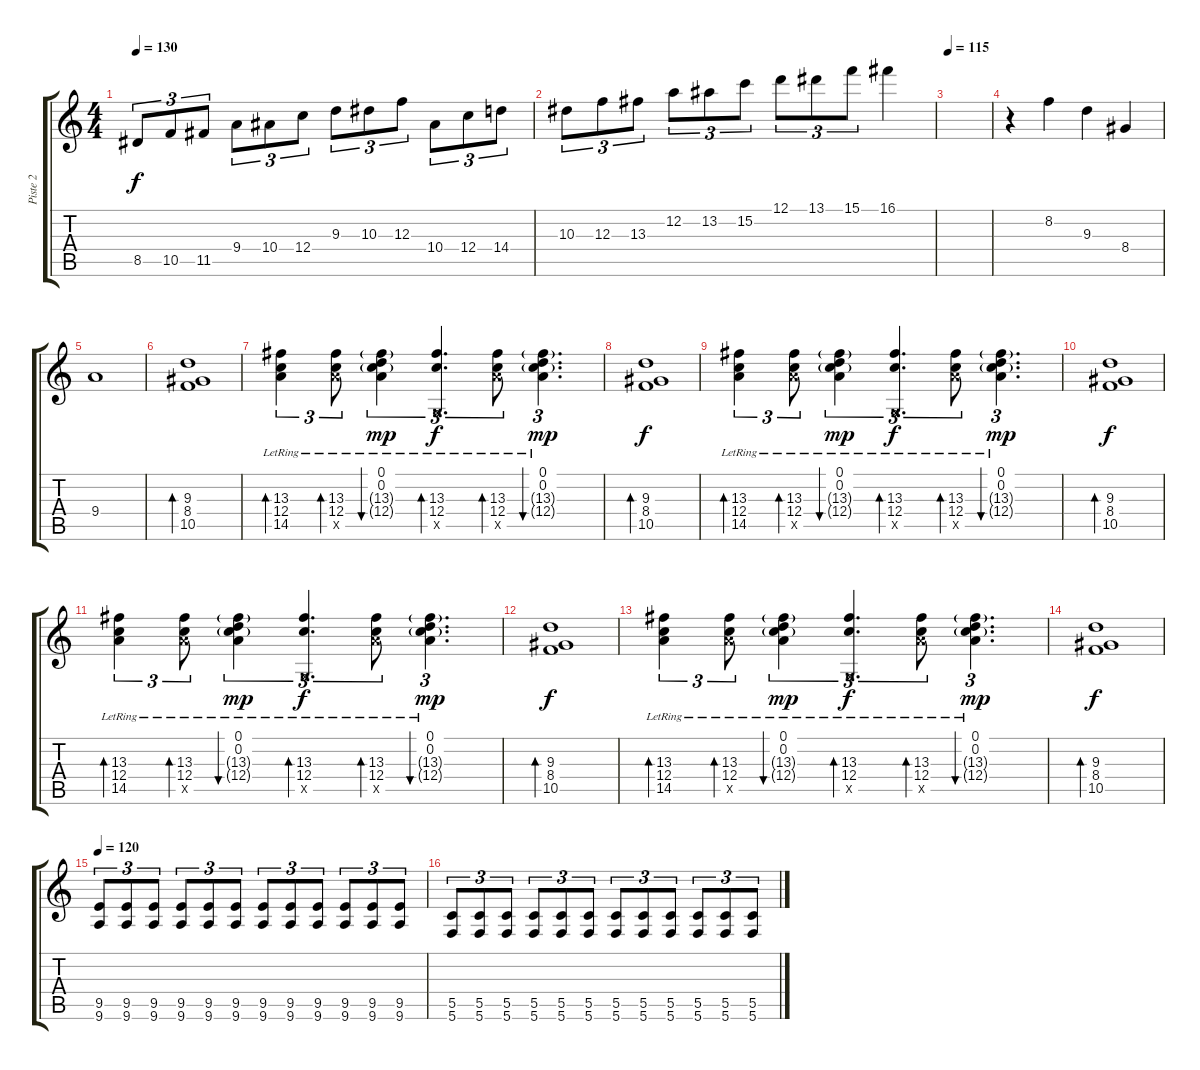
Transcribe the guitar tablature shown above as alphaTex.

\track ("Piste 2" "Piste 2") {instrument overdrivenguitar}
\staff {score tabs}
\tuning (D4 A3 F3 C3 G2 C2) {hide}
\ts (4 4)
\tempo 130
\clef g2
\ks c
8.5.8{tu (3 2) dy f} 10.5.8{tu (3 2)} 11.5.8{tu (3 2)} 9.4.8{tu (3 2)} 10.4.8{tu (3 2)} 12.4.8{tu (3 2)} 9.3.8{tu (3 2)} 10.3.8{tu (3 2)} 12.3.8{tu (3 2)} 10.4.8{tu (3 2)} 12.4.8{tu (3 2)} 14.4.8{tu (3 2)} |
10.3.8{tu (3 2)} 12.3.8{tu (3 2)} 13.3.8{tu (3 2)} 12.2.8{tu (3 2)} 13.2.8{tu (3 2)} 15.2.8{tu (3 2)} 12.1.8{tu (3 2)} 13.1.8{tu (3 2)} 15.1.8{tu (3 2)} 16.1.4 |
\tempo 115
|
r.4 8.2.4 9.3.4 8.4.4 |
9.4.1 |
(9.3 8.4 10.5).1{bd 240} |
(13.3{lr} 12.4{lr} 14.5{lr}).4{tu (3 2) bd 480} (13.3{lr} 12.4{lr} 14.5{x}).8{tu (3 2) bd 480} (0.1{lr} 0.2{lr} 13.3{g lr} 12.4{g lr}).4{tu (3 2) bu 120 dy mp} (13.3{lr} 12.4{lr} 0.5{x}).4{d tu (3 2) bd 480 dy f} (13.3{lr} 12.4{lr} 14.5{x}).8{tu (3 2) bd 480} (0.1{lr} 0.2{lr} 13.3{g lr} 12.4{g lr}).4{d tu (3 2) bu 120 dy mp} |
(9.3 8.4 10.5).1{bd 480 dy f} |
(13.3{lr} 12.4{lr} 14.5{lr}).4{tu (3 2) bd 480} (13.3{lr} 12.4{lr} 14.5{x}).8{tu (3 2) bd 480} (0.1{lr} 0.2{lr} 13.3{g lr} 12.4{g lr}).4{tu (3 2) bu 120 dy mp} (13.3{lr} 12.4{lr} 0.5{x}).4{d tu (3 2) bd 480 dy f} (13.3{lr} 12.4{lr} 14.5{x}).8{tu (3 2) bd 480} (0.1{lr} 0.2{lr} 13.3{g lr} 12.4{g lr}).4{d tu (3 2) bu 120 dy mp} |
(9.3 8.4 10.5).1{bd 480 dy f} |
(13.3{lr} 12.4{lr} 14.5{lr}).4{tu (3 2) bd 480} (13.3{lr} 12.4{lr} 14.5{x}).8{tu (3 2) bd 480} (0.1{lr} 0.2{lr} 13.3{g lr} 12.4{g lr}).4{tu (3 2) bu 120 dy mp} (13.3{lr} 12.4{lr} 0.5{x}).4{d tu (3 2) bd 480 dy f} (13.3{lr} 12.4{lr} 14.5{x}).8{tu (3 2) bd 480} (0.1{lr} 0.2{lr} 13.3{g lr} 12.4{g lr}).4{d tu (3 2) bu 120 dy mp} |
(9.3 8.4 10.5).1{bd 480 dy f} |
(13.3{lr} 12.4{lr} 14.5{lr}).4{tu (3 2) bd 480} (13.3{lr} 12.4{lr} 14.5{x}).8{tu (3 2) bd 480} (0.1{lr} 0.2{lr} 13.3{g lr} 12.4{g lr}).4{tu (3 2) bu 120 dy mp} (13.3{lr} 12.4{lr} 0.5{x}).4{d tu (3 2) bd 480 dy f} (13.3{lr} 12.4{lr} 14.5{x}).8{tu (3 2) bd 480} (0.1{lr} 0.2{lr} 13.3{g lr} 12.4{g lr}).4{d tu (3 2) bu 120 dy mp} |
(9.3 8.4 10.5).1{bd 480 dy f} |
\tempo 120
(9.5 9.6).8{tu (3 2) volume 16 instrument overdrivenguitar} (9.5 9.6).8{tu (3 2)} (9.5 9.6).8{tu (3 2)} (9.5 9.6).8{tu (3 2)} (9.5 9.6).8{tu (3 2)} (9.5 9.6).8{tu (3 2)} (9.5 9.6).8{tu (3 2)} (9.5 9.6).8{tu (3 2)} (9.5 9.6).8{tu (3 2)} (9.5 9.6).8{tu (3 2)} (9.5 9.6).8{tu (3 2)} (9.5 9.6).8{tu (3 2)} |
(5.5 5.6).8{tu (3 2)} (5.5 5.6).8{tu (3 2)} (5.5 5.6).8{tu (3 2)} (5.5 5.6).8{tu (3 2)} (5.5 5.6).8{tu (3 2)} (5.5 5.6).8{tu (3 2)} (5.5 5.6).8{tu (3 2)} (5.5 5.6).8{tu (3 2)} (5.5 5.6).8{tu (3 2)} (5.5 5.6).8{tu (3 2)} (5.5 5.6).8{tu (3 2)} (5.5 5.6).8{tu (3 2)}
